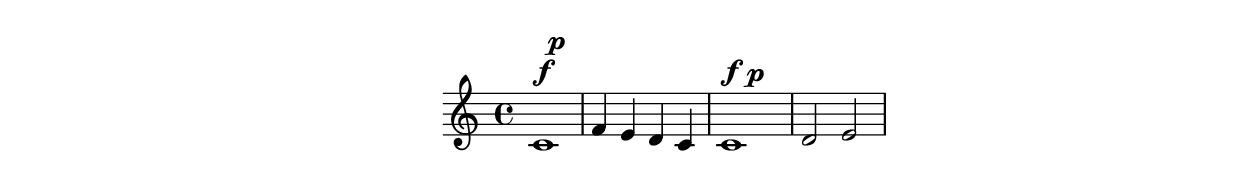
%% http://lsr.di.unimi.it/LSR/Item?id=629
%% see also http://lilypond.org/doc/v2.18/Documentation/notation/horizontal-spacing-paper-variables.it.html

\paper {
  line-width = 9\cm
}

spacerVoice = \new Voice {
  \override MultiMeasureRest.transparent = ##t
  \override MultiMeasureRest.minimum-length = #8
  R1
}

\new Voice \relative c' {
  \dynamicUp
  << { c1 } { s2\f s2\p } >> | \noBreak
  f4 e d c | \noBreak
  << { c1 } { s2\f s2\p } \spacerVoice >> | \noBreak
  d2 e | \break
}
